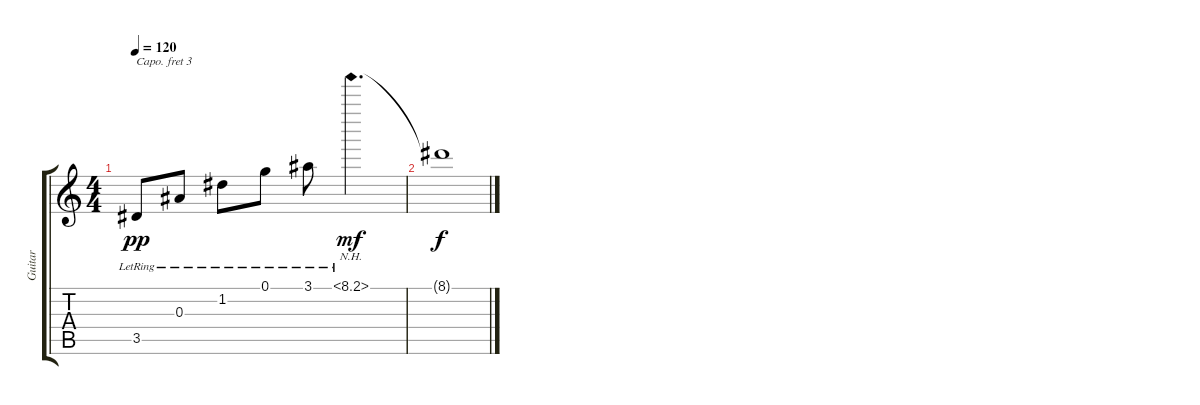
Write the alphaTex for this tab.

\track ("Guitar" "Guitar") {instrument acousticguitarsteel}
\staff {score tabs}
\capo 3
\tuning (E4 B3 G3 D3 A2 E2) {hide}
\ts (4 4)
\tempo 120
\clef g2
\ks c
3.5{lr}.8{dy pp} 0.3{lr}.8 1.2{lr}.8 0.1{lr}.8 3.1{lr}.8 8.1{nh lr}.4{d dy mf} |
8.1{t}.1{dy f}
